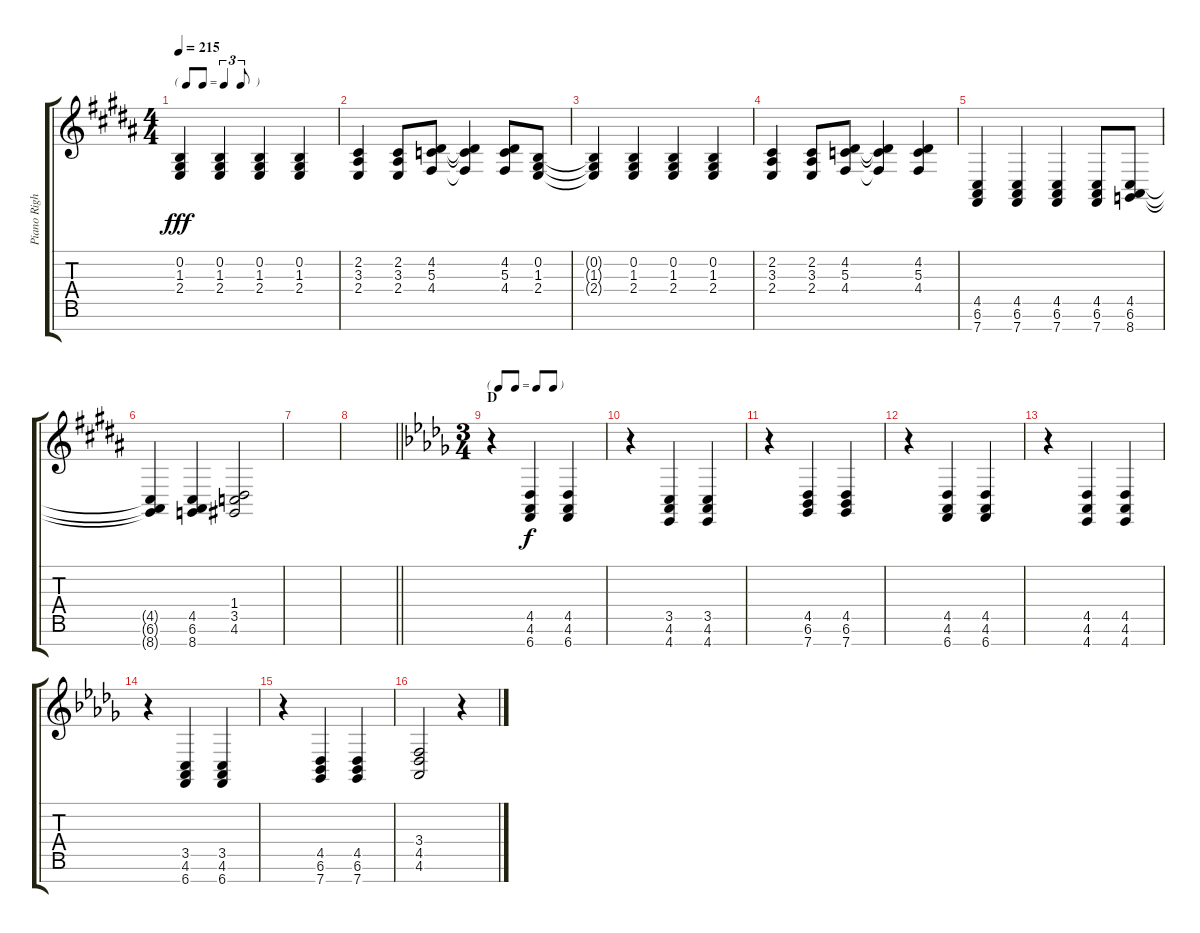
\track ("Piano Right (Kotobuki Tsumugi)" "Piano Righ") {instrument acousticgrandpiano}
\staff {score tabs}
\tuning (E4 B3 G3 D3 A2 E2 B1) {hide}
\ts (4 4)
\tf triplet8th
\tempo 215
\clef g2
\ks b
(0.2 1.3 2.4).4{dy fff} (0.2 1.3 2.4).4 (0.2 1.3 2.4).4 (0.2 1.3 2.4).4 |
(2.2 3.3 2.4).4 (2.2 3.3 2.4).8 (4.2 5.3 4.4).8 (4.2{t} 5.3{t} 4.4{t}).4 (4.2 5.3 4.4).8 (0.2 1.3 2.4).8 |
(0.2{t} 1.3{t} 2.4{t}).4 (0.2 1.3 2.4).4 (0.2 1.3 2.4).4 (0.2 1.3 2.4).4 |
(2.2 3.3 2.4).4 (2.2 3.3 2.4).8 (4.2 5.3 4.4).8 (4.2{t} 5.3{t} 4.4{t}).4 (4.2 5.3 4.4).4 |
(4.5 6.6 7.7).4 (4.5 6.6 7.7).4 (4.5 6.6 7.7).4 (4.5 6.6 7.7).8 (4.5 6.6 8.7).8 |
(4.5{t} 6.6{t} 8.7{t}).4 (4.5 6.6 8.7).4 (1.4 3.5 4.6).2 |
|
\barLineRight lightlight
|
\ts (3 4)
\tf none
\section ("" "D")
\ks db
r.4 (4.5 4.6 6.7).4{dy f} (4.5 4.6 6.7).4 |
r.4 (3.5 4.6 4.7).4 (3.5 4.6 4.7).4 |
r.4 (4.5 6.6 7.7).4 (4.5 6.6 7.7).4 |
r.4 (4.5 4.6 6.7).4 (4.5 4.6 6.7).4 |
r.4 (4.5 4.6 4.7).4 (4.5 4.6 4.7).4 |
r.4 (3.5 4.6 6.7).4 (3.5 4.6 6.7).4 |
r.4 (4.5 6.6 7.7).4 (4.5 6.6 7.7).4 |
(3.4 4.5 4.6).2 r.4
